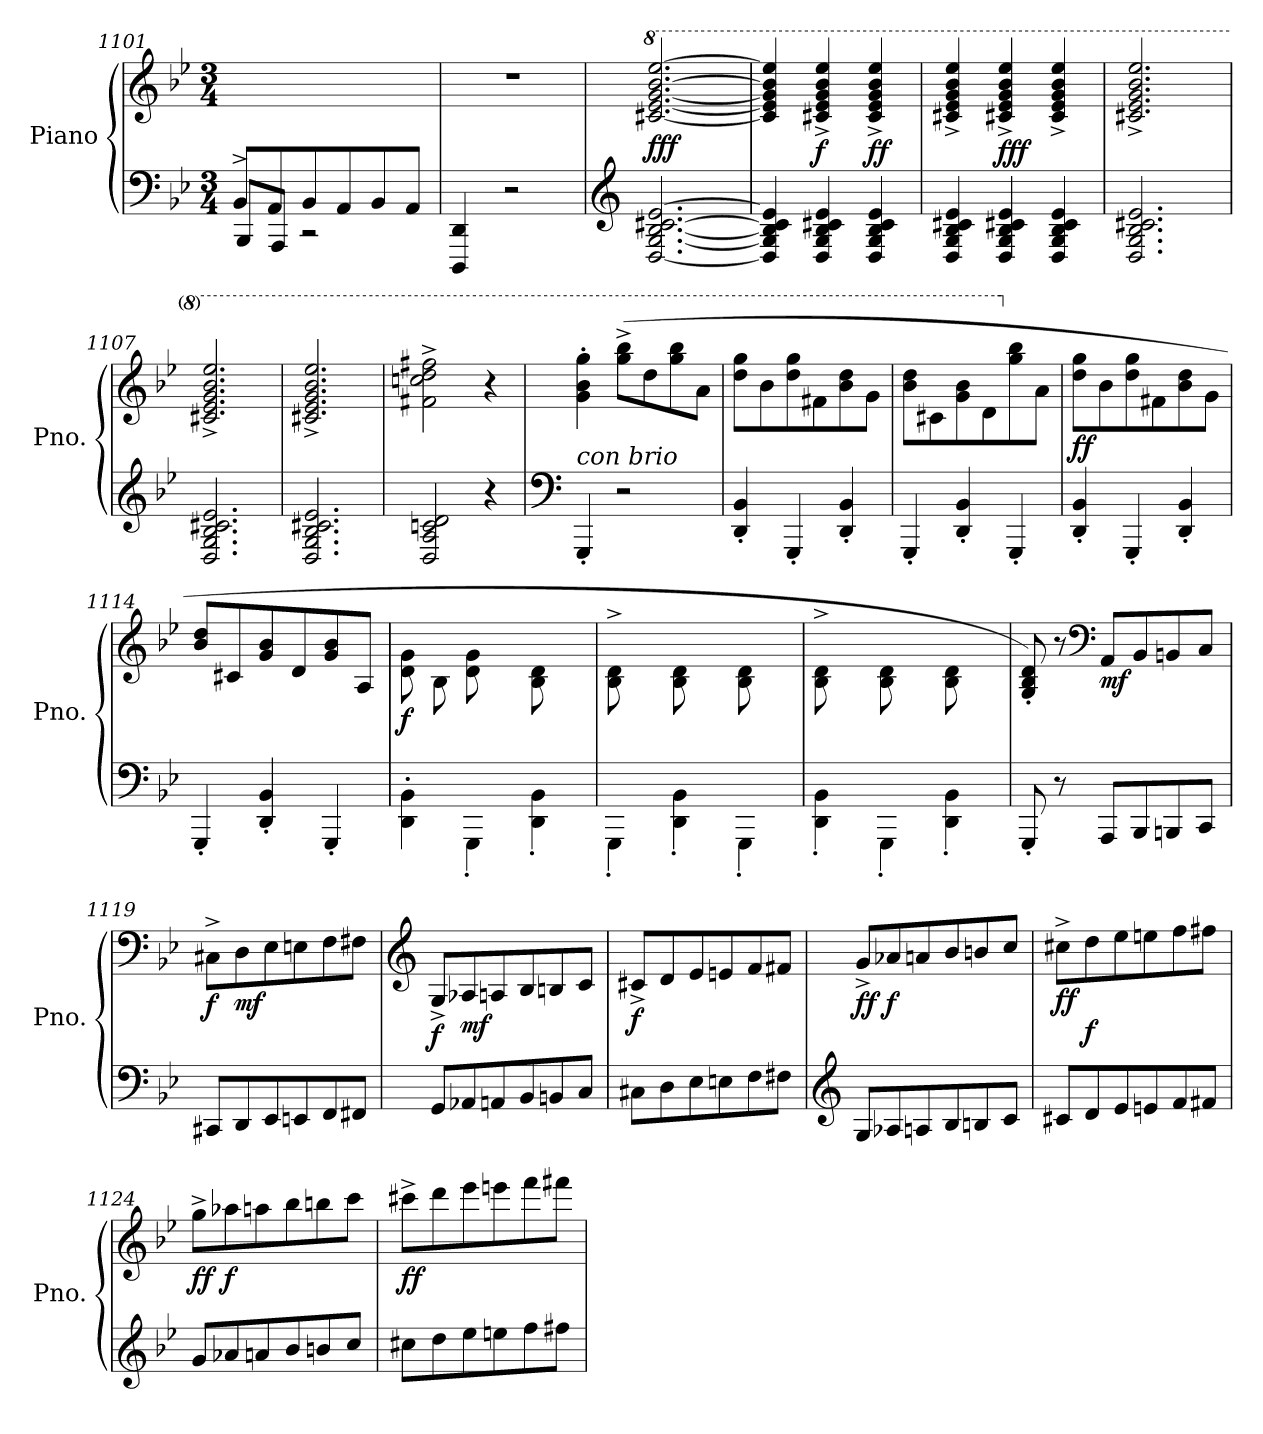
**kern	**kern	**dynam
*part1	*part1	*part1
*staff2	*staff1	*staff1/2
*I"Piano	*	*
*I'Pno.	*	*
!!LO:PB:g=z
*clefF4	*clefG2	*
*k[b-e-]	*k[b-e-]	*
*M3/4	*M3/4	*
=1101	=1101	=1101
*^	*	*
8BB-^/L	8BBB-/L	2.ryy	.
8AA/	8AAA/J	.	.
8BB-/	2r	.	.
8AA/	.	.	.
8BB-/	.	.	.
8AA/J	.	.	.
*v	*v	*	*
=1102	=1102	=1102
4DDD/ 4DD/	2.r	.
2r	.	.
=1103	=1103	=1103
*clefG2	*	*
*	*8va	*
!	!	!LO:DY:b
[2.D/ [2.G/ [2.B-/ [2.c#X/ [2.e-/	[2.cc#X/ [2.ee-/ [2.gg/ [2.bb-/ [2.eee-/	fff
=1104	=1104	=1104
4D/] 4G/] 4B-/] 4c#/] 4e-/]	4cc#/] 4ee-/] 4gg/] 4bb-/] 4eee-/]	.
!	!	!LO:DY:b
4D/ 4G/ 4B-/ 4c#X/ 4e-/	4cc#X/^ 4ee-/^ 4gg/^ 4bb-/^ 4eee-/^	f
!	!	!LO:DY:b
4D/ 4G/ 4B-/ 4c#/ 4e-/	4cc#/^ 4ee-/^ 4gg/^ 4bb-/^ 4eee-/^	ff
=1105	=1105	=1105
4D/ 4G/ 4B-/ 4c#X/ 4e-/	4cc#X/^ 4ee-/^ 4gg/^ 4bb-/^ 4eee-/^	.
!	!	!LO:DY:b
4D/ 4G/ 4B-/ 4c#X/ 4e-/	4cc#X/^ 4ee-/^ 4gg/^ 4bb-/^ 4eee-/^	fff
4D/ 4G/ 4B-/ 4c#/ 4e-/	4cc#/^ 4ee-/^ 4gg/^ 4bb-/^ 4eee-/^	.
=1106	=1106	=1106
2.D/ 2.G/ 2.B-/ 2.c#X/ 2.e-/	2.cc#X/^ 2.ee-/^ 2.gg/^ 2.bb-/^ 2.eee-/^	.
=1107	=1107	=1107
2.D/ 2.G/ 2.B-/ 2.c#X/ 2.e-/	2.cc#X/^ 2.ee-/^ 2.gg/^ 2.bb-/^ 2.eee-/^	.
=1108	=1108	=1108
2.D/ 2.G/ 2.B-/ 2.c#X/ 2.e-/	2.cc#X/^ 2.ee-/^ 2.gg/^ 2.bb-/^ 2.eee-/^	.
=1109	=1109	=1109
2D/ 2A/ 2cn/ 2d/	2ff#X\^ 2cccn\^ 2ddd\^ 2fff#X\^	.
4r	4r	.
!!LO:LB:g=z
=1110	=1110	=1110
*clefF4	*	*
!LO:TX:a:i:t=con brio	!	!
4GGG'/	4gg\' 4bb-\' 4ggg\'	.
2r	(>8ggg\^ 8bbb-\^L	.
.	8ddd\	.
.	8ggg\ 8bbb-\	.
.	8aa\J	.
=1111	=1111	=1111
4DD/' 4BB-/'	8ddd\ 8ggg\L	.
.	8bb-\	.
4GGG'/	8ddd\ 8ggg\	.
.	8ff#X\	.
4DD/' 4BB-/'	8bb-\ 8ddd\	.
.	8gg\J	.
=1112	=1112	=1112
4GGG'/	8bb-\ 8ddd\L	.
.	8cc#X\	.
4DD/' 4BB-/'	8gg\ 8bb-\	.
.	8dd\	.
*	*X8va	*
4GGG'/	8gg\ 8bb-\	.
.	8a\J	.
=1113	=1113	=1113
!	!	!LO:DY:b
4DD/' 4BB-/'	8dd\ 8gg\L	ff
.	8b-\	.
4GGG'/	8dd\ 8gg\	.
.	8f#X\	.
4DD/' 4BB-/'	8b-\ 8dd\	.
.	8g\J	.
=1114	=1114	=1114
4GGG'/	8b-/ 8dd/L	.
.	8c#X/	.
4DD/' 4BB-/'	8g/ 8b-/	.
.	8d/	.
4GGG'/	8g/ 8b-/	.
.	8A/J	.
=1115	=1115	=1115
*^	*	*
!	!	!	!LO:DY:b
4.ryy	4DD\' 4BB-\'	8d\ 8g\L	f
.	.	8B-\	.
.	4GGG'\	8d\ 8g\	.
8F#X/	.	8ryy	.
8ryy	4DD\' 4BB-\'	8B-\ 8d\	.
8G/J	.	8ryy	.
!!LO:LB:g=z
=1116	=1116	=1116	=1116
8ryy	4GGG'\	8B-\^ 8d\^L	.
8G/	.	8ryy	.
8ryy	4DD\' 4BB-\'	8B-\ 8d\	.
8C#X/	.	8ryy	.
8ryy	4GGG'\	8B-\ 8d\	.
8D/J	.	8ryy	.
=1117	=1117	=1117	=1117
8ryy	4DD\' 4BB-\'	8B-\^ 8d\^L	.
8G/	.	8ryy	.
8ryy	4GGG'\	8B-\ 8d\	.
8C#X/	.	8ryy	.
8ryy	4DD\' 4BB-\'	8B-\ 8d\	.
8D/J	.	8ryy	.
*v	*v	*	*
=1118	=1118	=1118
!	!	!LO:DY:b
!	!	!LO:DY:n=1:b
8GGG'/	8G/' 8B-/' 8d/')	fz ff
8r	8r	.
*	*clefF4	*
!	!	!LO:DY:n=2:b
8AAA/L	8AA/L	mf
8BBB-/	8BB-/	.
8BBBn/	8BBn/	.
8CC/J	8C/J	.
=1119	=1119	=1119
!	!	!LO:DY:b
8CC#X/L	8C#X^\L	f
!	!	!LO:DY:b
8DD/	8D\	mf
8EE-/	8E-\	.
8EEn/	8En\	.
8FF/	8F\	.
8FF#X/J	8F#X\J	.
=1120	=1120	=1120
*	*clefG2	*
!	!	!LO:DY:b
8GG/L	8G^/L	f
!	!	!LO:DY:b
8AA-X/	8A-X/	mf
8AAn/	8An/	.
8BB-/	8B-/	.
8BBn/	8Bn/	.
8C/J	8c/J	.
!!LO:LB:g=z
=1121	=1121	=1121
!	!	!LO:DY:b
8C#X\L	8c#X^/L	f
8D\	8d/	.
8E-\	8e-/	.
8En\	8en/	.
8F\	8f/	.
8F#X\J	8f#X/J	.
=1122	=1122	=1122
*clefG2	*	*
!	!	!LO:DY:b
8G/L	8g^/L	ff
!	!	!LO:DY:b
8A-X/	8a-X/	f
8An/	8an/	.
8B-/	8b-/	.
8Bn/	8bn/	.
8c/J	8cc/J	.
=1123	=1123	=1123
!	!	!LO:DY:b
8c#X/L	8cc#X^\L	ff
!	!	!LO:DY:b
8d/	8dd\	f
8e-/	8ee-\	.
8en/	8een\	.
8f/	8ff\	.
8f#X/J	8ff#X\J	.
=1124	=1124	=1124
!	!	!LO:DY:b
8g/L	8gg^\L	ff
!	!	!LO:DY:b
8a-X/	8aa-X\	f
8an/	8aan\	.
8b-/	8bb-\	.
8bn/	8bbn\	.
8cc/J	8ccc\J	.
=1125	=1125	=1125
!	!	!LO:DY:b
8cc#X\L	8ccc#X^\L	ff
8dd\	8ddd\	.
8ee-\	8eee-\	.
8een\	8eeen\	.
8ff\	8fff\	.
8ff#X\J	8fff#X\J	.
=	=	=
*-	*-	*-
